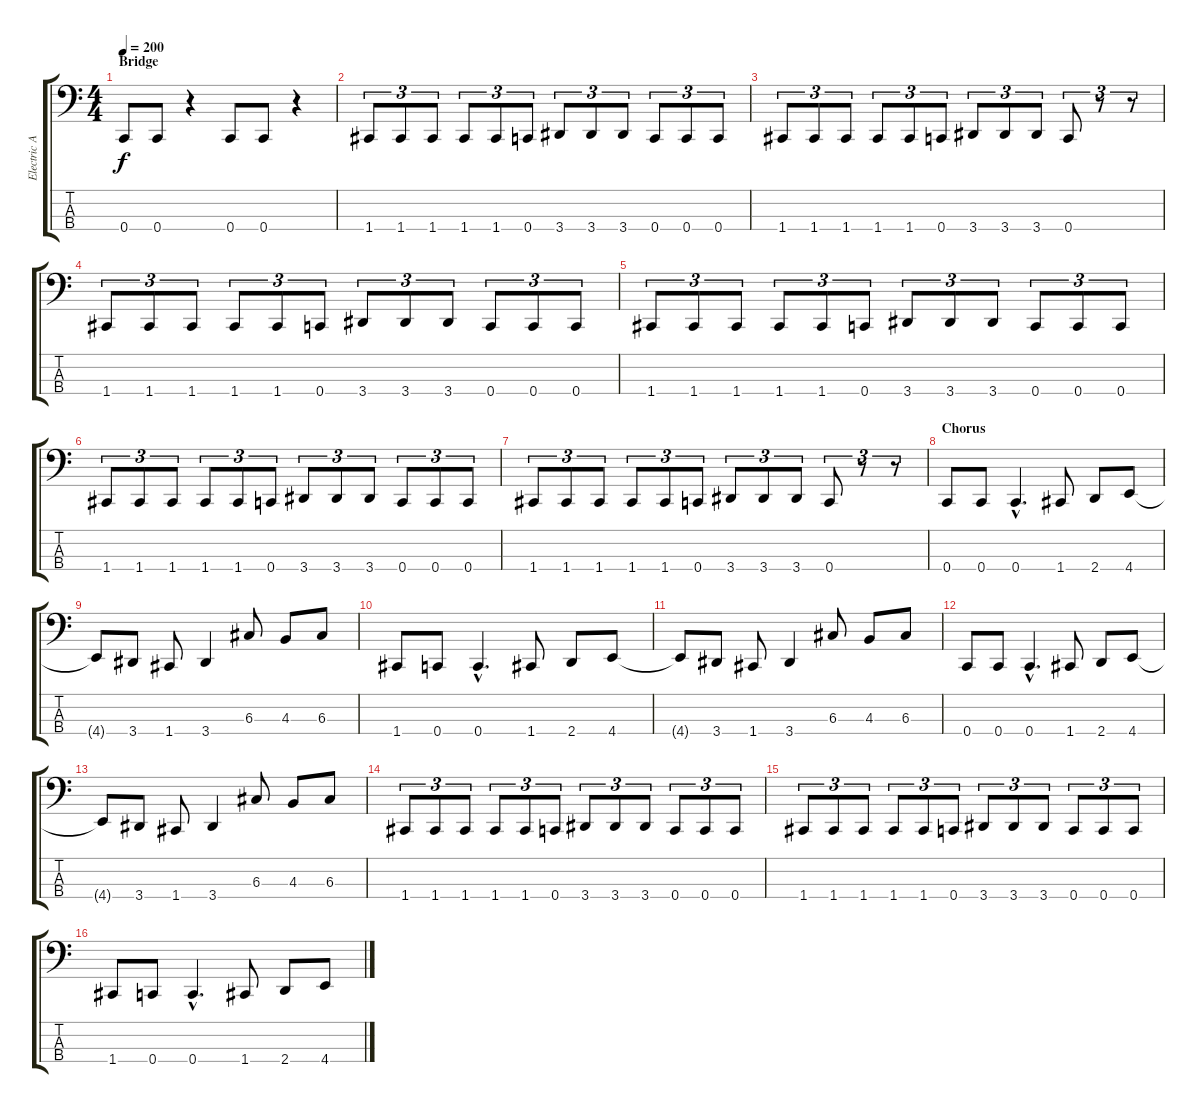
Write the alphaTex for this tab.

\track ("Electric Ass (prick)" "Electric A") {instrument electricbasspick}
\staff {score tabs}
\tuning (F2 C2 G1 C1) {hide}
\ts (4 4)
\section ("" "Bridge")
\tempo 200
\clef f4
\ks c
0.4.8{dy f} 0.4.8 r.4 0.4.8 0.4.8 r.4 |
1.4.8{tu (3 2)} 1.4.8{tu (3 2)} 1.4.8{tu (3 2)} 1.4.8{tu (3 2)} 1.4.8{tu (3 2)} 0.4.8{tu (3 2)} 3.4.8{tu (3 2)} 3.4.8{tu (3 2)} 3.4.8{tu (3 2)} 0.4.8{tu (3 2)} 0.4.8{tu (3 2)} 0.4.8{tu (3 2)} |
1.4.8{tu (3 2)} 1.4.8{tu (3 2)} 1.4.8{tu (3 2)} 1.4.8{tu (3 2)} 1.4.8{tu (3 2)} 0.4.8{tu (3 2)} 3.4.8{tu (3 2)} 3.4.8{tu (3 2)} 3.4.8{tu (3 2)} 0.4.8{tu (3 2)} r.8{tu (3 2)} r.8{tu (3 2)} |
1.4.8{tu (3 2)} 1.4.8{tu (3 2)} 1.4.8{tu (3 2)} 1.4.8{tu (3 2)} 1.4.8{tu (3 2)} 0.4.8{tu (3 2)} 3.4.8{tu (3 2)} 3.4.8{tu (3 2)} 3.4.8{tu (3 2)} 0.4.8{tu (3 2)} 0.4.8{tu (3 2)} 0.4.8{tu (3 2)} |
1.4.8{tu (3 2)} 1.4.8{tu (3 2)} 1.4.8{tu (3 2)} 1.4.8{tu (3 2)} 1.4.8{tu (3 2)} 0.4.8{tu (3 2)} 3.4.8{tu (3 2)} 3.4.8{tu (3 2)} 3.4.8{tu (3 2)} 0.4.8{tu (3 2)} 0.4.8{tu (3 2)} 0.4.8{tu (3 2)} |
1.4.8{tu (3 2)} 1.4.8{tu (3 2)} 1.4.8{tu (3 2)} 1.4.8{tu (3 2)} 1.4.8{tu (3 2)} 0.4.8{tu (3 2)} 3.4.8{tu (3 2)} 3.4.8{tu (3 2)} 3.4.8{tu (3 2)} 0.4.8{tu (3 2)} 0.4.8{tu (3 2)} 0.4.8{tu (3 2)} |
1.4.8{tu (3 2)} 1.4.8{tu (3 2)} 1.4.8{tu (3 2)} 1.4.8{tu (3 2)} 1.4.8{tu (3 2)} 0.4.8{tu (3 2)} 3.4.8{tu (3 2)} 3.4.8{tu (3 2)} 3.4.8{tu (3 2)} 0.4.8{tu (3 2)} r.8{tu (3 2)} r.8{tu (3 2)} |
\section ("" "Chorus")
0.4.8 0.4.8 0.4{hac}.4{d} 1.4.8 2.4.8 4.4.8 |
4.4{t}.8 3.4.8 1.4.8 3.4.4 6.3.8 4.3.8 6.3.8 |
1.4.8 0.4.8 0.4{hac}.4{d} 1.4.8 2.4.8 4.4.8 |
4.4{t}.8 3.4.8 1.4.8 3.4.4 6.3.8 4.3.8 6.3.8 |
0.4.8 0.4.8 0.4{hac}.4{d} 1.4.8 2.4.8 4.4.8 |
4.4{t}.8 3.4.8 1.4.8 3.4.4 6.3.8 4.3.8 6.3.8 |
1.4.8{tu (3 2)} 1.4.8{tu (3 2)} 1.4.8{tu (3 2)} 1.4.8{tu (3 2)} 1.4.8{tu (3 2)} 0.4.8{tu (3 2)} 3.4.8{tu (3 2)} 3.4.8{tu (3 2)} 3.4.8{tu (3 2)} 0.4.8{tu (3 2)} 0.4.8{tu (3 2)} 0.4.8{tu (3 2)} |
1.4.8{tu (3 2)} 1.4.8{tu (3 2)} 1.4.8{tu (3 2)} 1.4.8{tu (3 2)} 1.4.8{tu (3 2)} 0.4.8{tu (3 2)} 3.4.8{tu (3 2)} 3.4.8{tu (3 2)} 3.4.8{tu (3 2)} 0.4.8{tu (3 2)} 0.4.8{tu (3 2)} 0.4.8{tu (3 2)} |
1.4.8 0.4.8 0.4{hac}.4{d} 1.4.8 2.4.8 4.4.8
